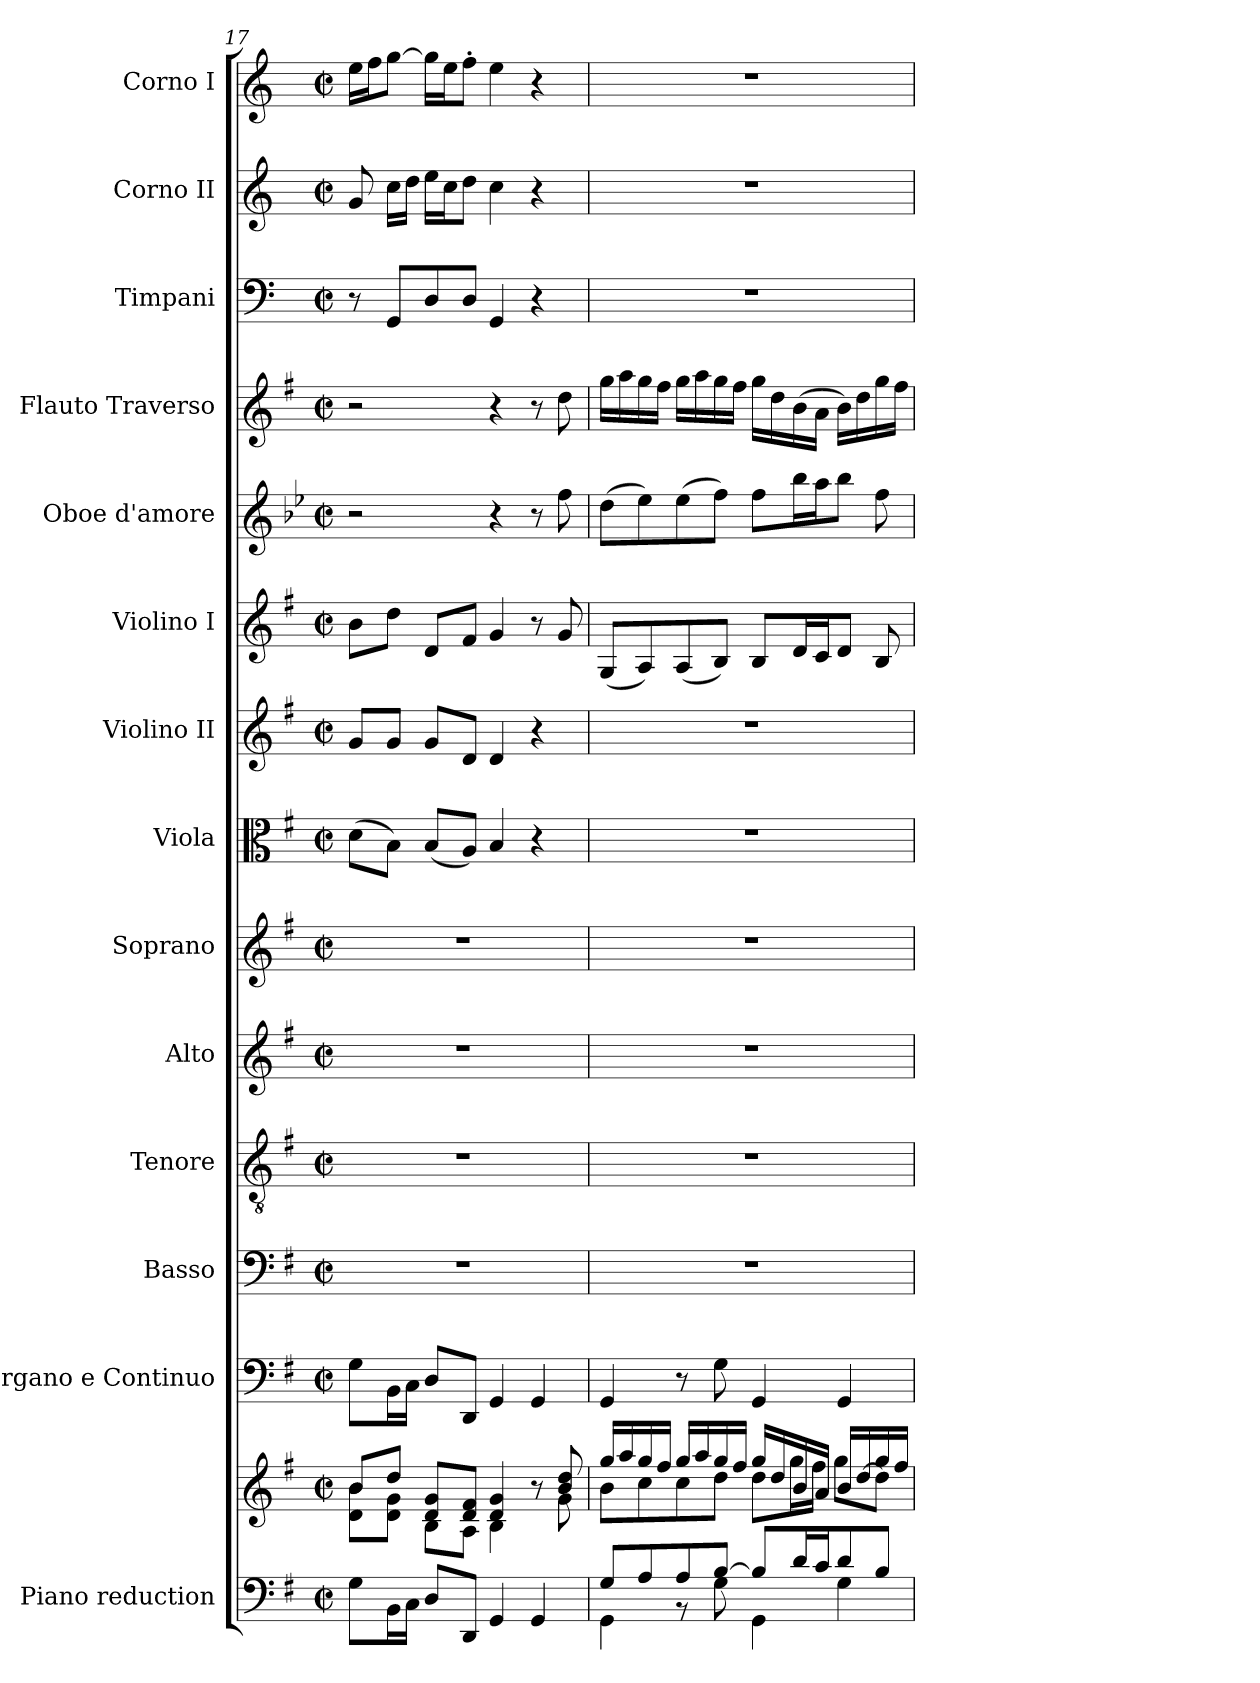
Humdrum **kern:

**kern	**kern	**kern	**kern	**kern	**kern	**kern	**kern	**kern	**kern	**kern	**kern	**kern	**kern	**kern
*part14	*part14	*part13	*part12	*part11	*part10	*part9	*part8	*part7	*part6	*part5	*part4	*part3	*part2	*part1
*staff15	*staff14	*staff13	*staff12	*staff11	*staff10	*staff9	*staff8	*staff7	*staff6	*staff5	*staff4	*staff3	*staff2	*staff1
*I"Piano reduction	*	*I"Organo e Continuo	*I"Basso	*I"Tenore	*I"Alto	*I"Soprano	*I"Viola	*I"Violino II	*I"Violino I	*I"Oboe d'amore	*I"Flauto Traverso	*I"Timpani	*I"Corno II	*I"Corno I
*I'Pno	*	*	*	*	*	*	*	*	*	*I'Ob	*I'Fl	*I'Timp	*	*
*clefF4	*clefG2	*clefF4	*clefF4	*clefGv2	*clefG2	*clefG2	*clefC3	*clefG2	*clefG2	*clefG2	*clefG2	*clefF4	*clefG2	*clefG2
*	*	*	*	*	*	*	*	*	*	*ITrd2c3	*	*	*ITrd3c5	*ITrd3c5
*k[f#]	*k[f#]	*k[f#]	*k[f#]	*k[f#]	*k[f#]	*k[f#]	*k[f#]	*k[f#]	*k[f#]	*k[f#]	*k[f#]	*k[]	*k[f#]	*k[f#]
*M2/2	*M2/2	*M2/2	*M2/2	*M2/2	*M2/2	*M2/2	*M2/2	*M2/2	*M2/2	*M2/2	*M2/2	*M2/2	*M2/2	*M2/2
*met(c|)	*met(c|)	*met(c|)	*met(c|)	*met(c|)	*met(c|)	*met(c|)	*met(c|)	*met(c|)	*met(c|)	*met(c|)	*met(c|)	*met(c|)	*met(c|)	*met(c|)
=17	=17	=17	=17	=17	=17	=17	=17	=17	=17	=17	=17	=17	=17	=17
*	*^	*	*	*	*	*	*	*	*	*	*	*	*	*
8G\L	8b/L	8d\ 8b\L	8G\L	1r	1r	1r	1r	(8d\L	8g/L	8b\L	2r	2r	8r	8d/	16b\LL
.	.	.	.	.	.	.	.	.	.	.	.	.	.	.	16cc\J
16BB\L	8dd/J	8d\ 8g\J	16BB\L	.	.	.	.	8B\J)	8g/J	8dd\J	.	.	8GG/L	16g\LL	[8dd\J
16C\JJ	.	.	16C\JJ	.	.	.	.	.	.	.	.	.	.	16a\JJ	.
8D/L	8d/ 8g/L	8B\L	8D/L	.	.	.	.	(8B/L	8g/L	8d/L	.	.	8D/	16b\LL	16dd\LL]
.	.	.	.	.	.	.	.	.	.	.	.	.	.	16g\J	16b\J
8DD/J	8d/ 8f#/J	8A\J	8DD/J	.	.	.	.	8A/J)	8d/J	8f#/J	.	.	8D/J	8a\J	8cc'\J
4GG/	4d/ 4g/	4B\	4GG/	.	.	.	.	4B/	4d/	4g/	4r	4r	4GG/	4g\	4b\
4GG/	8r	8ryy	4GG/	.	.	.	.	4r	4r	8r	8r	8r	4r	4r	4r
.	8b/ 8dd/	8g\	.	.	.	.	.	.	.	8g/	8dd\	8dd\	.	.	.
=18	=18	=18	=18	=18	=18	=18	=18	=18	=18	=18	=18	=18	=18	=18	=18
*^	*	*	*	*	*	*	*	*	*	*	*	*	*	*	*
8G/L	4GG\	16gg/LL	8b\L	4GG/	1r	1r	1r	1r	1r	1r	(8G/L	(8b\L	16gg\LL	1r	1r	1r
.	.	16aa/	.	.	.	.	.	.	.	.	.	.	16aa\	.	.	.
8A/	.	16gg/	8cc\	.	.	.	.	.	.	.	8A/)	8cc\)	16gg\	.	.	.
.	.	16ff#/JJ	.	.	.	.	.	.	.	.	.	.	16ff#\JJ	.	.	.
8A/	8r	16gg/LL	8cc\	8r	.	.	.	.	.	.	(8A/	(8cc\	16gg\LL	.	.	.
.	.	16aa/	.	.	.	.	.	.	.	.	.	.	16aa\	.	.	.
[8B/J	8G\	16gg/	8dd\J	8G\	.	.	.	.	.	.	8B/J)	8dd\J)	16gg\	.	.	.
.	.	16ff#/JJ	.	.	.	.	.	.	.	.	.	.	16ff#\JJ	.	.	.
8B/L]	4GG\	16gg/LL	8dd\L	4GG/	.	.	.	.	.	.	8B/L	8dd\L	16gg\LL	.	.	.
.	.	16dd/	.	.	.	.	.	.	.	.	.	.	16dd\	.	.	.
16d/L	.	16b/	16gg\L	.	.	.	.	.	.	.	16d/L	16gg\L	(16b\	.	.	.
16c/J	.	16a/JJ	16ff#\JJ	.	.	.	.	.	.	.	16c/J	16ff#\J	16a\JJ	.	.	.
8d/	4G\	16b/LL	8gg\L	4GG/	.	.	.	.	.	.	8d/J	8gg\J	16b\LL)	.	.	.
.	.	[<16dd/	.	.	.	.	.	.	.	.	.	.	16dd\	.	.	.
8B/J	.	16gg/	8dd\J]	.	.	.	.	.	.	.	8B/	8dd\	16gg\	.	.	.
.	.	16ff#/JJ	.	.	.	.	.	.	.	.	.	.	16ff#\JJ	.	.	.
*v	*v	*	*	*	*	*	*	*	*	*	*	*	*	*	*	*
*	*v	*v	*	*	*	*	*	*	*	*	*	*	*	*	*
=	=	=	=	=	=	=	=	=	=	=	=	=	=	=
*-	*-	*-	*-	*-	*-	*-	*-	*-	*-	*-	*-	*-	*-	*-
